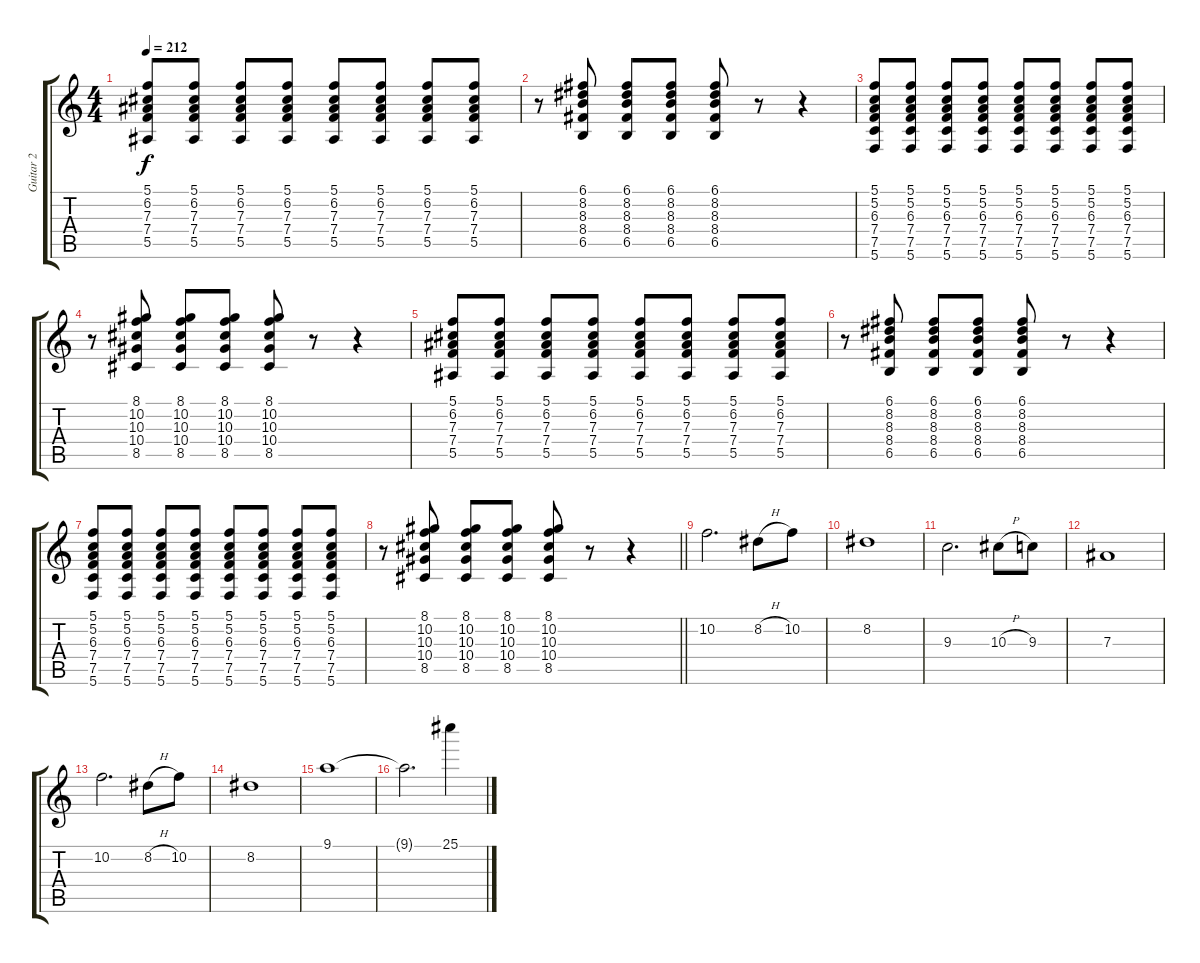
\track ("Guitar 2" "Guitar 2") {instrument overdrivenguitar}
\staff {score tabs}
\tuning (C4 G3 Eb3 Bb2 F2 C2) {hide}
\ts (4 4)
\tempo 212
\clef g2
\ks c
(5.1 6.2 7.3 7.4 5.5).8{dy f instrument acousticguitarsteel} (5.1 6.2 7.3 7.4 5.5).8 (5.1 6.2 7.3 7.4 5.5).8 (5.1 6.2 7.3 7.4 5.5).8 (5.1 6.2 7.3 7.4 5.5).8 (5.1 6.2 7.3 7.4 5.5).8 (5.1 6.2 7.3 7.4 5.5).8 (5.1 6.2 7.3 7.4 5.5).8 |
r.8 (6.1 8.2 8.3 8.4 6.5).8 (6.1 8.2 8.3 8.4 6.5).8 (6.1 8.2 8.3 8.4 6.5).8 (6.1 8.2 8.3 8.4 6.5).8 r.8 r.4 |
(5.1 5.2 6.3 7.4 7.5 5.6).8 (5.1 5.2 6.3 7.4 7.5 5.6).8 (5.1 5.2 6.3 7.4 7.5 5.6).8 (5.1 5.2 6.3 7.4 7.5 5.6).8 (5.1 5.2 6.3 7.4 7.5 5.6).8 (5.1 5.2 6.3 7.4 7.5 5.6).8 (5.1 5.2 6.3 7.4 7.5 5.6).8 (5.1 5.2 6.3 7.4 7.5 5.6).8 |
r.8 (8.1 10.2 10.3 10.4 8.5).8 (8.1 10.2 10.3 10.4 8.5).8 (8.1 10.2 10.3 10.4 8.5).8 (8.1 10.2 10.3 10.4 8.5).8 r.8 r.4 |
(5.1 6.2 7.3 7.4 5.5).8 (5.1 6.2 7.3 7.4 5.5).8 (5.1 6.2 7.3 7.4 5.5).8 (5.1 6.2 7.3 7.4 5.5).8 (5.1 6.2 7.3 7.4 5.5).8 (5.1 6.2 7.3 7.4 5.5).8 (5.1 6.2 7.3 7.4 5.5).8 (5.1 6.2 7.3 7.4 5.5).8 |
r.8 (6.1 8.2 8.3 8.4 6.5).8 (6.1 8.2 8.3 8.4 6.5).8 (6.1 8.2 8.3 8.4 6.5).8 (6.1 8.2 8.3 8.4 6.5).8 r.8 r.4 |
(5.1 5.2 6.3 7.4 7.5 5.6).8 (5.1 5.2 6.3 7.4 7.5 5.6).8 (5.1 5.2 6.3 7.4 7.5 5.6).8 (5.1 5.2 6.3 7.4 7.5 5.6).8 (5.1 5.2 6.3 7.4 7.5 5.6).8 (5.1 5.2 6.3 7.4 7.5 5.6).8 (5.1 5.2 6.3 7.4 7.5 5.6).8 (5.1 5.2 6.3 7.4 7.5 5.6).8 |
\barLineRight lightlight
r.8 (8.1 10.2 10.3 10.4 8.5).8 (8.1 10.2 10.3 10.4 8.5).8 (8.1 10.2 10.3 10.4 8.5).8 (8.1 10.2 10.3 10.4 8.5).8 r.8 r.4 |
10.2.2{d volume 7 instrument overdrivenguitar} 8.2{h}.8 10.2.8 |
8.2.1 |
9.3.2{d} 10.3{h}.8 9.3.8 |
7.3.1 |
10.2.2{d} 8.2{h}.8 10.2.8 |
8.2.1 |
9.1.1 |
9.1{t}.2{d} 25.1.4{volume 9}
